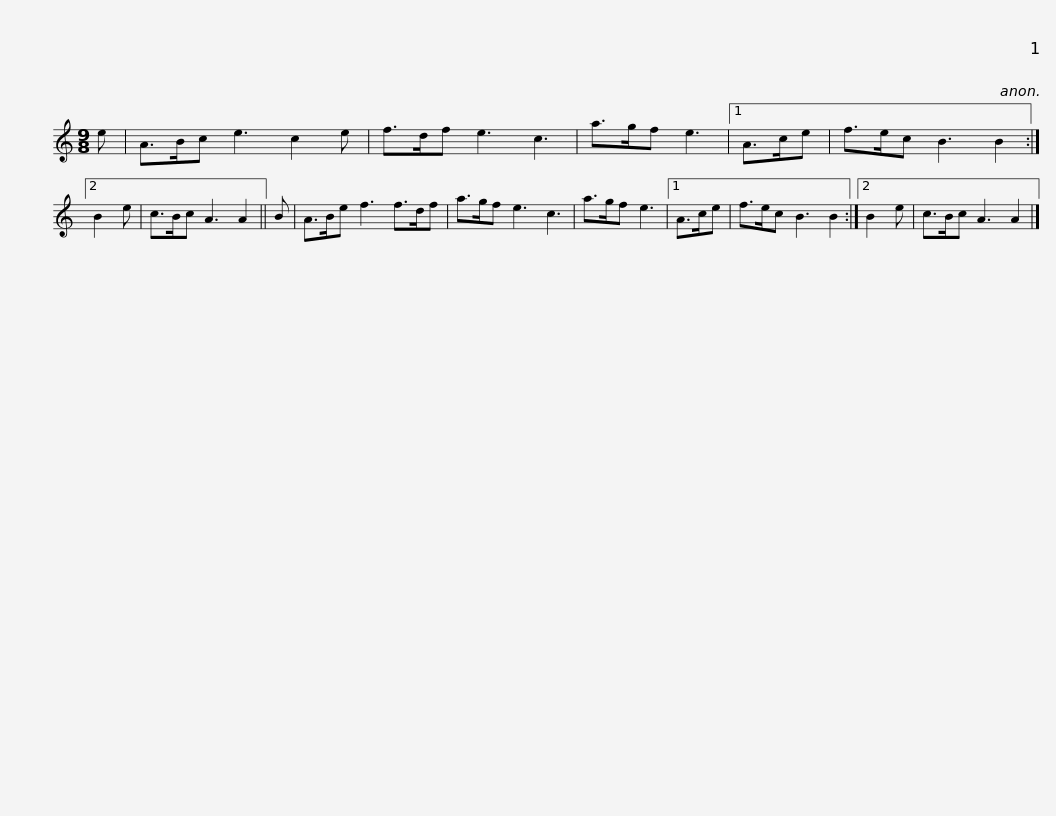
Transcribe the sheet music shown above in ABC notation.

X:1
L:1/8
M:9/8
I:linebreak $
K:C
V:1 treble
V:1
 e | A>Bc e3 c2 e | f>df e3 c3 | a>gf e3 |1 A>ce | %5
 f>ec B3 B2 :|2 B2 e | c>Bc A3 A2 || B |$ A>Be f3 f>df | %10
 a>gf e3 c3 | a>gf e3 |1 A>ce | f>ec B3 B2 :|2 B2 e | %15
 c>Bc A3 A2 |] %16
